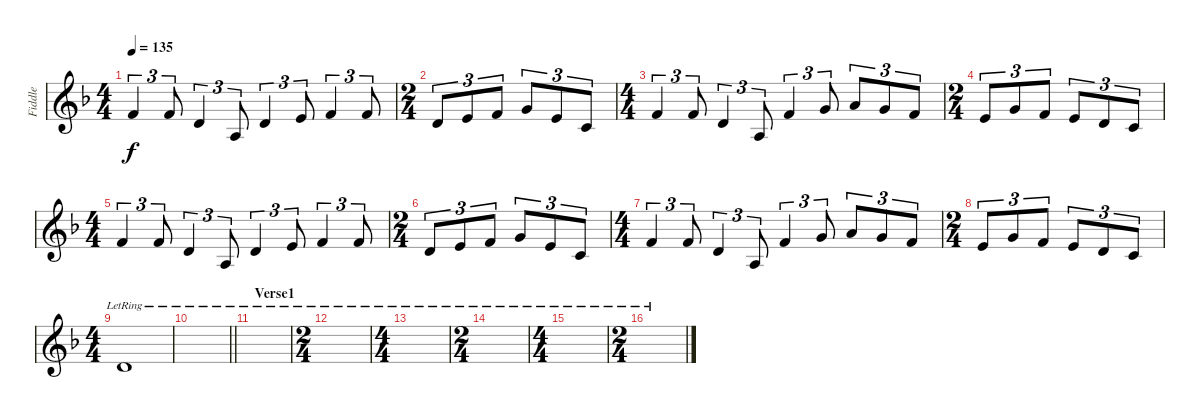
\track ("Fiddle" "Fiddle") {instrument fiddle}
\staff {score}
\tuning (E4 B3 G3 D3 A2 D2) {hide}
\ts (4 4)
\tempo 135
\clef g2
\ks dminor
1.1.4{tu (3 2) dy f} 1.1.8{tu (3 2)} 3.2.4{tu (3 2)} 2.3.8{tu (3 2)} 3.2.4{tu (3 2)} 0.1.8{tu (3 2)} 1.1.4{tu (3 2)} 1.1.8{tu (3 2)} |
\ts (2 4)
3.2.8{tu (3 2)} 0.1.8{tu (3 2)} 1.1.8{tu (3 2)} 3.1.8{tu (3 2)} 0.1.8{tu (3 2)} 1.2.8{tu (3 2)} |
\ts (4 4)
1.1.4{tu (3 2)} 1.1.8{tu (3 2)} 3.2.4{tu (3 2)} 2.3.8{tu (3 2)} 1.1.4{tu (3 2)} 3.1.8{tu (3 2)} 5.1.8{tu (3 2)} 3.1.8{tu (3 2)} 1.1.8{tu (3 2)} |
\ts (2 4)
0.1.8{tu (3 2)} 3.1.8{tu (3 2)} 1.1.8{tu (3 2)} 0.1.8{tu (3 2)} 3.2.8{tu (3 2)} 1.2.8{tu (3 2)} |
\ts (4 4)
1.1.4{tu (3 2)} 1.1.8{tu (3 2)} 3.2.4{tu (3 2)} 2.3.8{tu (3 2)} 3.2.4{tu (3 2)} 0.1.8{tu (3 2)} 1.1.4{tu (3 2)} 1.1.8{tu (3 2)} |
\ts (2 4)
3.2.8{tu (3 2)} 0.1.8{tu (3 2)} 1.1.8{tu (3 2)} 3.1.8{tu (3 2)} 0.1.8{tu (3 2)} 1.2.8{tu (3 2)} |
\ts (4 4)
1.1.4{tu (3 2)} 1.1.8{tu (3 2)} 3.2.4{tu (3 2)} 2.3.8{tu (3 2)} 1.1.4{tu (3 2)} 3.1.8{tu (3 2)} 5.1.8{tu (3 2)} 3.1.8{tu (3 2)} 1.1.8{tu (3 2)} |
\ts (2 4)
0.1.8{tu (3 2)} 3.1.8{tu (3 2)} 1.1.8{tu (3 2)} 0.1.8{tu (3 2)} 3.2.8{tu (3 2)} 1.2.8{tu (3 2)} |
\ts (4 4)
3.2{lr}.1 |
\barLineRight lightlight
|
\section ("" "Verse1")
|
\ts (2 4)
|
\ts (4 4)
|
\ts (2 4)
|
\ts (4 4)
|
\ts (2 4)
